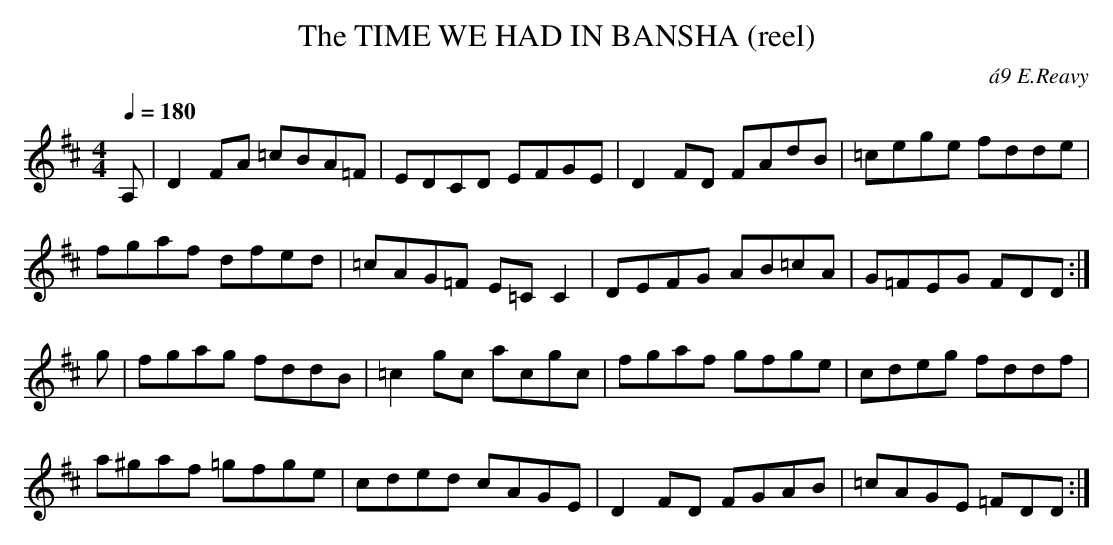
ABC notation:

X:1
T:TIME WE HAD IN BANSHA (reel), The
C:\'a9 E.Reavy
Y:"allegro moderato"
low C in m.6.
in part 2, but I have reproduced it as the book has it.
Q:1/4=180
M:4/4
L:1/8
K:D
A,|D2FA =cBA=F|EDCD EFGE|D2 FD FAdB|=cege fdde|
fgaf dfed|=cAG=F E=CC2|DEFG AB=cA|G=FEG FDD:|
g|fgag fddB|=c2 gc acgc|fgaf gfge|cdeg fddf|
a^gaf =gfge|cded cAGE|D2 FD FGAB|=cAGE =FDD:|
